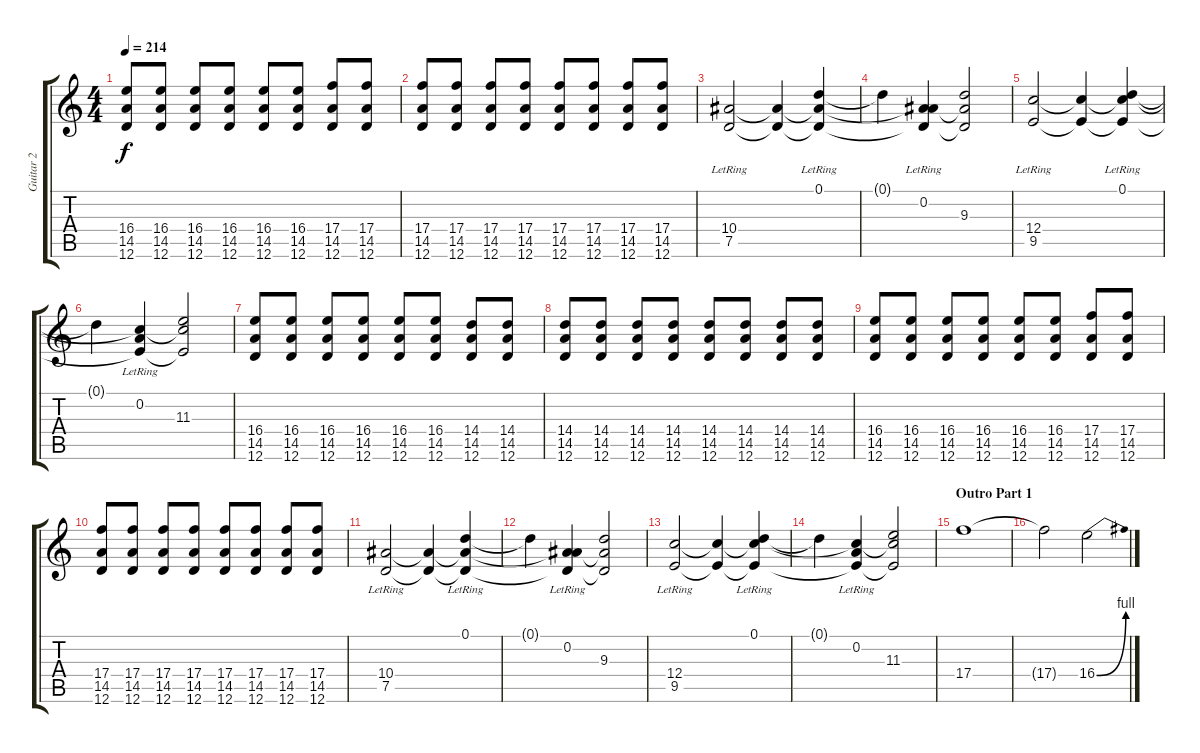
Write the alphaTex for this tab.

\track ("Guitar 2" "Guitar 2") {instrument distortionguitar}
\staff {score tabs}
\tuning (D4 A3 F3 C3 G2 D2) {hide}
\ts (4 4)
\tempo 214
\clef g2
\ks c
(16.4 14.5 12.6).8{dy f} (16.4 14.5 12.6).8 (16.4 14.5 12.6).8 (16.4 14.5 12.6).8 (16.4 14.5 12.6).8 (16.4 14.5 12.6).8 (17.4 14.5 12.6).8 (17.4 14.5 12.6).8 |
(17.4 14.5 12.6).8 (17.4 14.5 12.6).8 (17.4 14.5 12.6).8 (17.4 14.5 12.6).8 (17.4 14.5 12.6).8 (17.4 14.5 12.6).8 (17.4 14.5 12.6).8 (17.4 14.5 12.6).8 |
(10.4{lr} 7.5{lr}).2 (10.4{t} 7.5{t}).4 (0.1{lr} 10.4{t} 7.5{t}).4 |
0.1{t}.4 (0.2{lr} 10.4{t} 7.5{t}).4 (9.3 10.4{t} 7.5{t}).2 |
(12.4{lr} 9.5{lr}).2 (12.4{t} 9.5{t}).4 (0.1{lr} 12.4{t} 9.5{t}).4 |
0.1{t}.4 (0.2{lr} 12.4{t} 9.5{t}).4 (11.3 12.4{t} 9.5{t}).2 |
(16.4 14.5 12.6).8 (16.4 14.5 12.6).8 (16.4 14.5 12.6).8 (16.4 14.5 12.6).8 (16.4 14.5 12.6).8 (16.4 14.5 12.6).8 (14.4 14.5 12.6).8 (14.4 14.5 12.6).8 |
(14.4 14.5 12.6).8 (14.4 14.5 12.6).8 (14.4 14.5 12.6).8 (14.4 14.5 12.6).8 (14.4 14.5 12.6).8 (14.4 14.5 12.6).8 (14.4 14.5 12.6).8 (14.4 14.5 12.6).8 |
(16.4 14.5 12.6).8 (16.4 14.5 12.6).8 (16.4 14.5 12.6).8 (16.4 14.5 12.6).8 (16.4 14.5 12.6).8 (16.4 14.5 12.6).8 (17.4 14.5 12.6).8 (17.4 14.5 12.6).8 |
(17.4 14.5 12.6).8 (17.4 14.5 12.6).8 (17.4 14.5 12.6).8 (17.4 14.5 12.6).8 (17.4 14.5 12.6).8 (17.4 14.5 12.6).8 (17.4 14.5 12.6).8 (17.4 14.5 12.6).8 |
(10.4{lr} 7.5{lr}).2 (10.4{t} 7.5{t}).4 (0.1{lr} 10.4{t} 7.5{t}).4 |
0.1{t}.4 (0.2{lr} 10.4{t} 7.5{t}).4 (9.3 10.4{t} 7.5{t}).2 |
(12.4{lr} 9.5{lr}).2 (12.4{t} 9.5{t}).4 (0.1{lr} 12.4{t} 9.5{t}).4 |
0.1{t}.4 (0.2{lr} 12.4{t} 9.5{t}).4 (11.3 12.4{t} 9.5{t}).2 |
\section ("" "Outro Part 1")
17.4.1 |
17.4{t}.2 16.4{be (bend 0 0 60 4)}.2
